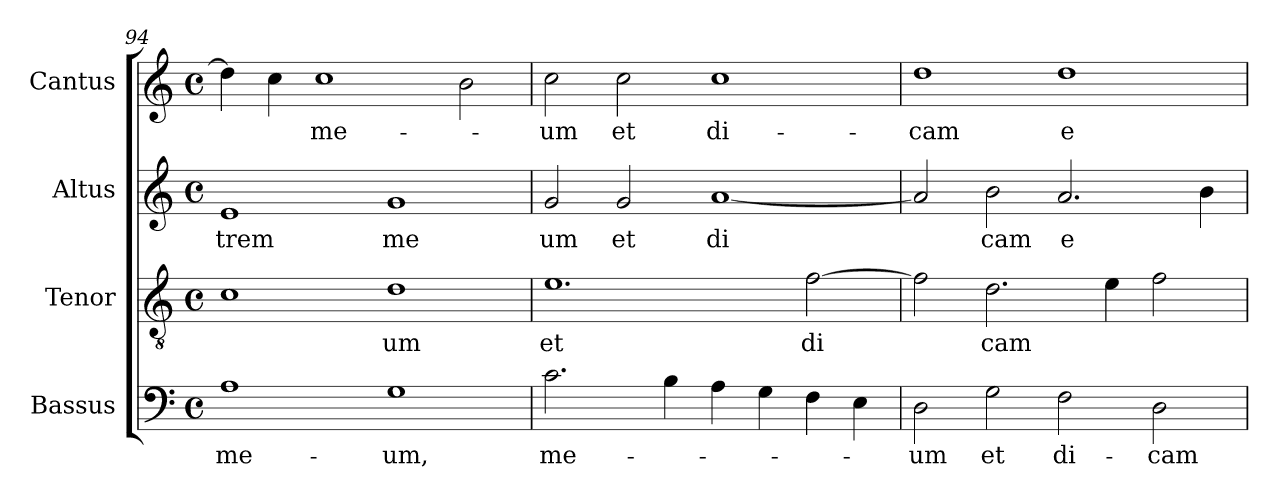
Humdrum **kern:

**kern	**text	**kern	**text	**kern	**text	**kern	**text
*part4	*part4	*part3	*part3	*part2	*part2	*part1	*part1
*staff4	*staff4	*staff3	*staff3	*staff2	*staff2	*staff1	*staff1
*I"Bassus	*	*I"Tenor	*	*I"Altus	*	*I"Cantus	*
*clefF4	*	*clefGv2	*	*clefG2	*	*clefG2	*
*	*	*	*	*k[]	*	*	*
*	*	*	*	*C:	*	*	*
*M4/4	*	*M4/4	*	*M4/4	*	*M4/4	*
*met(c)	*	*met(c)	*	*met(c)	*	*met(c)	*
=94	=94	=94	=94	=94	=94	=94	=94
!	!LO:LY:b:cj	!	!	!	!LO:LY:b:cj	!	!
1A	me-	1c	.	1e	trem	4dd\]	.
.	.	.	.	.	.	4cc\	.
!	!	!	!	!	!	!	!LO:LY:b:cj
.	.	.	.	.	.	1cc	me-
!	!LO:LY:b:cj	!	!LO:LY:b:cj	!	!LO:LY:b:cj	!	!
1G	-um,	1d	um	1g	me	.	.
.	.	.	.	.	.	2b\	.
=95	=95	=95	=95	=95	=95	=95	=95
!	!LO:LY:b	!	!LO:LY:b:cj	!	!LO:LY:b:cj	!	!LO:LY:b:cj
2.c\	me-	1.e	et	2g/	um	2cc\	-um
!	!	!	!	!	!LO:LY:b:cj	!	!LO:LY:b:cj
.	.	.	.	2g/	et	2cc\	et
4B\	.	.	.	.	.	.	.
!	!	!	!	!	!LO:LY:b:cj	!	!LO:LY:b:cj
4A\	.	.	.	[<1a	di	1cc	di-
4G\	.	.	.	.	.	.	.
!	!	!	!LO:LY:b:cj	!	!	!	!
4F\	.	[>2f\	di	.	.	.	.
4E\	.	.	.	.	.	.	.
=96	=96	=96	=96	=96	=96	=96	=96
!	!LO:LY:b:cj	!	!	!	!	!	!LO:LY:b:cj
2D\	-um	2f\]	.	2a/]	.	1dd	-cam
!	!LO:LY:b:cj	!	!LO:LY:b	!	!LO:LY:b:cj	!	!
2G\	et	2.d\	cam	2b\	cam	.	.
!	!LO:LY:b:cj	!	!	!	!LO:LY:b:cj	!	!LO:LY:b:cj
2F\	di-	.	.	2.a/	e	1dd	e-
.	.	4e\	.	.	.	.	.
!	!LO:LY:b:cj	!	!	!	!	!	!
2D\	-cam	2f\	.	.	.	.	.
.	.	.	.	4b\	.	.	.
=	=	=	=	=	=	=	=
*-	*-	*-	*-	*-	*-	*-	*-
